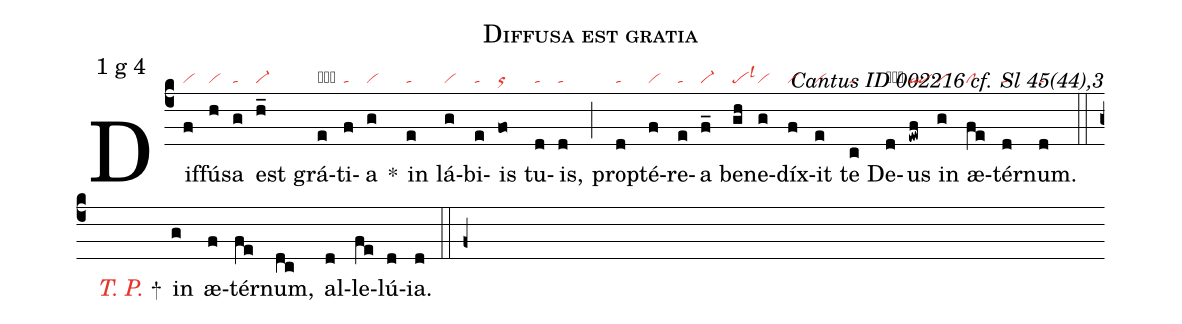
name: Diffusa est gratia;
mode: 1;
mode-differentia: g 4;
commentary: Cantus ID 002216 cf. Sl 45(44),3;
nabc-lines: 1;
%%
(c4)

Dif(f|vi)fú(h|vi)sa(g|ta) est(h_|vi-) grá(e|““vilsx4)ti(f|ta)a(g|vi) *() in(e|ta) lá(g|vi)bi(e|ta)is(fo|or) tu(d|ta)is,(d|ta) (;) pro(d|ta)pté(f|vi)re(e|ta)a(f_|vi-) be(gh|pelsl3)ne(g|vi)díx(f|vi)it(e|vi) te(c|ta) De(d|““vilsx4)us(ewf|ql) in(g|vi) æ(fe|cl)tér(d|ta)num.(d|ta) (::)

<nlba><c><i>T. P.</i></c> +() in</nlba>(g) æ(f)tér(fe)num,(dc) al(d)le(fe)lú(d)ia.(d) (::f+)
